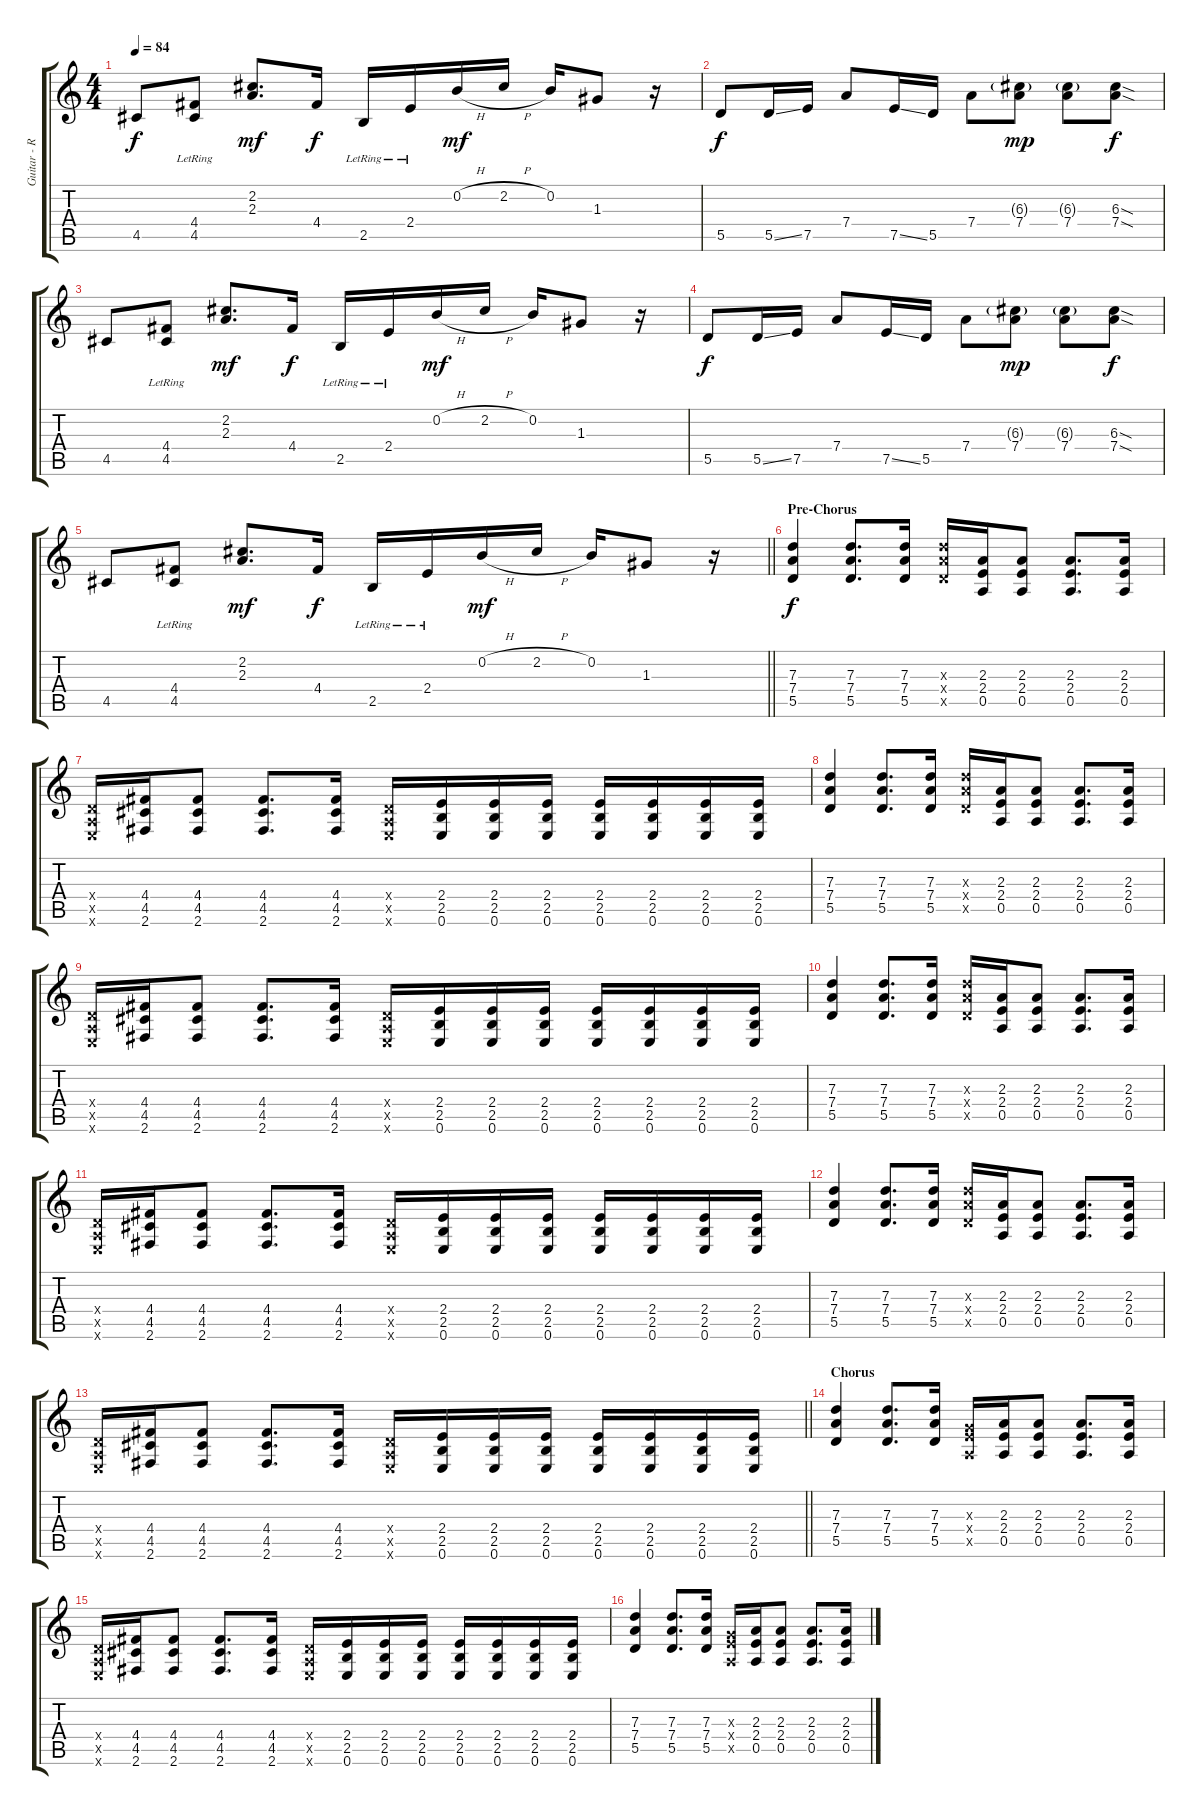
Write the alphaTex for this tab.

\track ("Guitar - Rythmn" "Guitar - R") {instrument distortionguitar}
\staff {score tabs}
\tuning (E4 B3 G3 D3 A2 E2) {hide}
\ts (4 4)
\tempo 84
\clef g2
\ks c
4.5.8{dy f} (4.4{lr} 4.5{lr}).8 (2.2 2.3).8{d dy mf} 4.4.16{dy f} 2.5{lr}.16 2.4{lr}.16 0.2{h}.16{dy mf} 2.2{h}.16 0.2.16 1.3.8 r.16 |
5.5.8{dy f} 5.5{ss}.16 7.5.16 7.4.8 7.5{ss}.16 5.5.16 7.4.8 (6.3{g} 7.4).8{dy mp} (6.3{g} 7.4).8 (6.3{sod} 7.4{sod}).8{dy f} |
4.5.8 (4.4{lr} 4.5{lr}).8 (2.2 2.3).8{d dy mf} 4.4.16{dy f} 2.5{lr}.16 2.4{lr}.16 0.2{h}.16{dy mf} 2.2{h}.16 0.2.16 1.3.8 r.16 |
5.5.8{dy f} 5.5{ss}.16 7.5.16 7.4.8 7.5{ss}.16 5.5.16 7.4.8 (6.3{g} 7.4).8{dy mp} (6.3{g} 7.4).8 (6.3{sod} 7.4{sod}).8{dy f} |
\barLineRight lightlight
4.5.8 (4.4{lr} 4.5{lr}).8 (2.2 2.3).8{d dy mf} 4.4.16{dy f} 2.5{lr}.16 2.4{lr}.16 0.2{h}.16{dy mf} 2.2{h}.16 0.2.16 1.3.8 r.16 |
\section ("" "Pre-Chorus")
(7.3 7.4 5.5).4{dy f volume 12 instrument distortionguitar} (7.3 7.4 5.5).8{d} (7.3 7.4 5.5).16 (7.3{x} 7.4{x} 5.5{x}).16 (2.3 2.4 0.5).16 (2.3 2.4 0.5).8 (2.3 2.4 0.5).8{d} (2.3 2.4 0.5).16 |
(0.4{x} 0.5{x} 0.6{x}).16 (4.4 4.5 2.6).16 (4.4 4.5 2.6).8 (4.4 4.5 2.6).8{d} (4.4 4.5 2.6).16 (0.4{x} 0.5{x} 0.6{x}).16 (2.4 2.5 0.6).16 (2.4 2.5 0.6).16 (2.4 2.5 0.6).16 (2.4 2.5 0.6).16 (2.4 2.5 0.6).16 (2.4 2.5 0.6).16 (2.4 2.5 0.6).16 |
(7.3 7.4 5.5).4 (7.3 7.4 5.5).8{d} (7.3 7.4 5.5).16 (7.3{x} 7.4{x} 5.5{x}).16 (2.3 2.4 0.5).16 (2.3 2.4 0.5).8 (2.3 2.4 0.5).8{d} (2.3 2.4 0.5).16 |
(0.4{x} 0.5{x} 0.6{x}).16 (4.4 4.5 2.6).16 (4.4 4.5 2.6).8 (4.4 4.5 2.6).8{d} (4.4 4.5 2.6).16 (0.4{x} 0.5{x} 0.6{x}).16 (2.4 2.5 0.6).16 (2.4 2.5 0.6).16 (2.4 2.5 0.6).16 (2.4 2.5 0.6).16 (2.4 2.5 0.6).16 (2.4 2.5 0.6).16 (2.4 2.5 0.6).16 |
(7.3 7.4 5.5).4 (7.3 7.4 5.5).8{d} (7.3 7.4 5.5).16 (7.3{x} 7.4{x} 5.5{x}).16 (2.3 2.4 0.5).16 (2.3 2.4 0.5).8 (2.3 2.4 0.5).8{d} (2.3 2.4 0.5).16 |
(0.4{x} 0.5{x} 0.6{x}).16 (4.4 4.5 2.6).16 (4.4 4.5 2.6).8 (4.4 4.5 2.6).8{d} (4.4 4.5 2.6).16 (0.4{x} 0.5{x} 0.6{x}).16 (2.4 2.5 0.6).16 (2.4 2.5 0.6).16 (2.4 2.5 0.6).16 (2.4 2.5 0.6).16 (2.4 2.5 0.6).16 (2.4 2.5 0.6).16 (2.4 2.5 0.6).16 |
(7.3 7.4 5.5).4 (7.3 7.4 5.5).8{d} (7.3 7.4 5.5).16 (7.3{x} 7.4{x} 5.5{x}).16 (2.3 2.4 0.5).16 (2.3 2.4 0.5).8 (2.3 2.4 0.5).8{d} (2.3 2.4 0.5).16 |
\barLineRight lightlight
(0.4{x} 0.5{x} 0.6{x}).16 (4.4 4.5 2.6).16 (4.4 4.5 2.6).8 (4.4 4.5 2.6).8{d} (4.4 4.5 2.6).16 (0.4{x} 0.5{x} 0.6{x}).16 (2.4 2.5 0.6).16 (2.4 2.5 0.6).16 (2.4 2.5 0.6).16 (2.4 2.5 0.6).16 (2.4 2.5 0.6).16 (2.4 2.5 0.6).16 (2.4 2.5 0.6).16 |
\section ("" "Chorus")
(7.3 7.4 5.5).4 (7.3 7.4 5.5).8{d} (7.3 7.4 5.5).16 (0.3{x} 2.4{x} 0.5{x}).16 (2.3 2.4 0.5).16 (2.3 2.4 0.5).8 (2.3 2.4 0.5).8{d} (2.3 2.4 0.5).16 |
(0.4{x} 0.5{x} 0.6{x}).16 (4.4 4.5 2.6).16 (4.4 4.5 2.6).8 (4.4 4.5 2.6).8{d} (4.4 4.5 2.6).16 (0.4{x} 0.5{x} 0.6{x}).16 (2.4 2.5 0.6).16 (2.4 2.5 0.6).16 (2.4 2.5 0.6).16 (2.4 2.5 0.6).16 (2.4 2.5 0.6).16 (2.4 2.5 0.6).16 (2.4 2.5 0.6).16 |
(7.3 7.4 5.5).4 (7.3 7.4 5.5).8{d} (7.3 7.4 5.5).16 (0.3{x} 2.4{x} 0.5{x}).16 (2.3 2.4 0.5).16 (2.3 2.4 0.5).8 (2.3 2.4 0.5).8{d} (2.3 2.4 0.5).16
